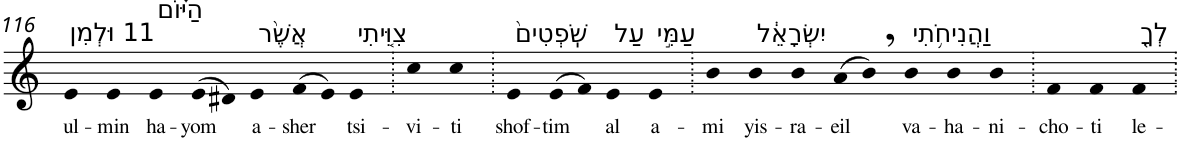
**kern	**text
*part1	*part1
*staff1	*staff1
*I"Piano	*
*I'Pno	*
!!LO:PB:g=z
*clefG2	*
*k[]	*
=116	=116
!LO:TX:a:t=11 וּלְמִן	!
!	!LO:LY:b
4e	ul-
!	!LO:LY:b
4e	-min
!LO:TX:a:t=הַיּ֗וֹם	!
!	!LO:LY:b
4e	ha-
!	!LO:LY:b
(>8e	-yom
8d#X)	.
!LO:TX:a:t=אֲשֶׁ֨ר	!
!	!LO:LY:b
4e	a-
!	!LO:LY:b
(>8f	-sher
8e)	.
!LO:TX:a:t=צִוִּ֤יתִי	!
!	!LO:LY:b
4e	tsi-
=117.	=117.
!	!LO:LY:b
4cc	-vi-
!	!LO:LY:b
4cc	-ti
=118.	=118.
!LO:TX:a:t=שֹֽׁפְטִים֙	!
!	!LO:LY:b
4e	shof-
!	!LO:LY:b
(>8e	-tim
8f)	.
!LO:TX:a:t=עַל	!
!	!LO:LY:b
4e	al
!LO:TX:a:t=עַמִּ֣י	!
!	!LO:LY:b
4e	a-
=119.	=119.
!	!LO:LY:b
4b	-mi
!LO:TX:a:t=יִשְׂרָאֵ֔ל	!
!	!LO:LY:b
4b	yis-
!	!LO:LY:b
4b	-ra-
!	!LO:LY:b
(>8a	-eil
8b,)	.
!LO:TX:a:t=וַהֲנִיחֹ֥תִי	!
!	!LO:LY:b
4b	va-
!	!LO:LY:b
4b	-ha-
!	!LO:LY:b
4b	-ni-
=120.	=120.
!	!LO:LY:b
4f	-cho-
!	!LO:LY:b
4f	-ti
!LO:TX:a:t=לְךָ֖	!
!	!LO:LY:b
4f	le-
=.	=.
*-	*-
